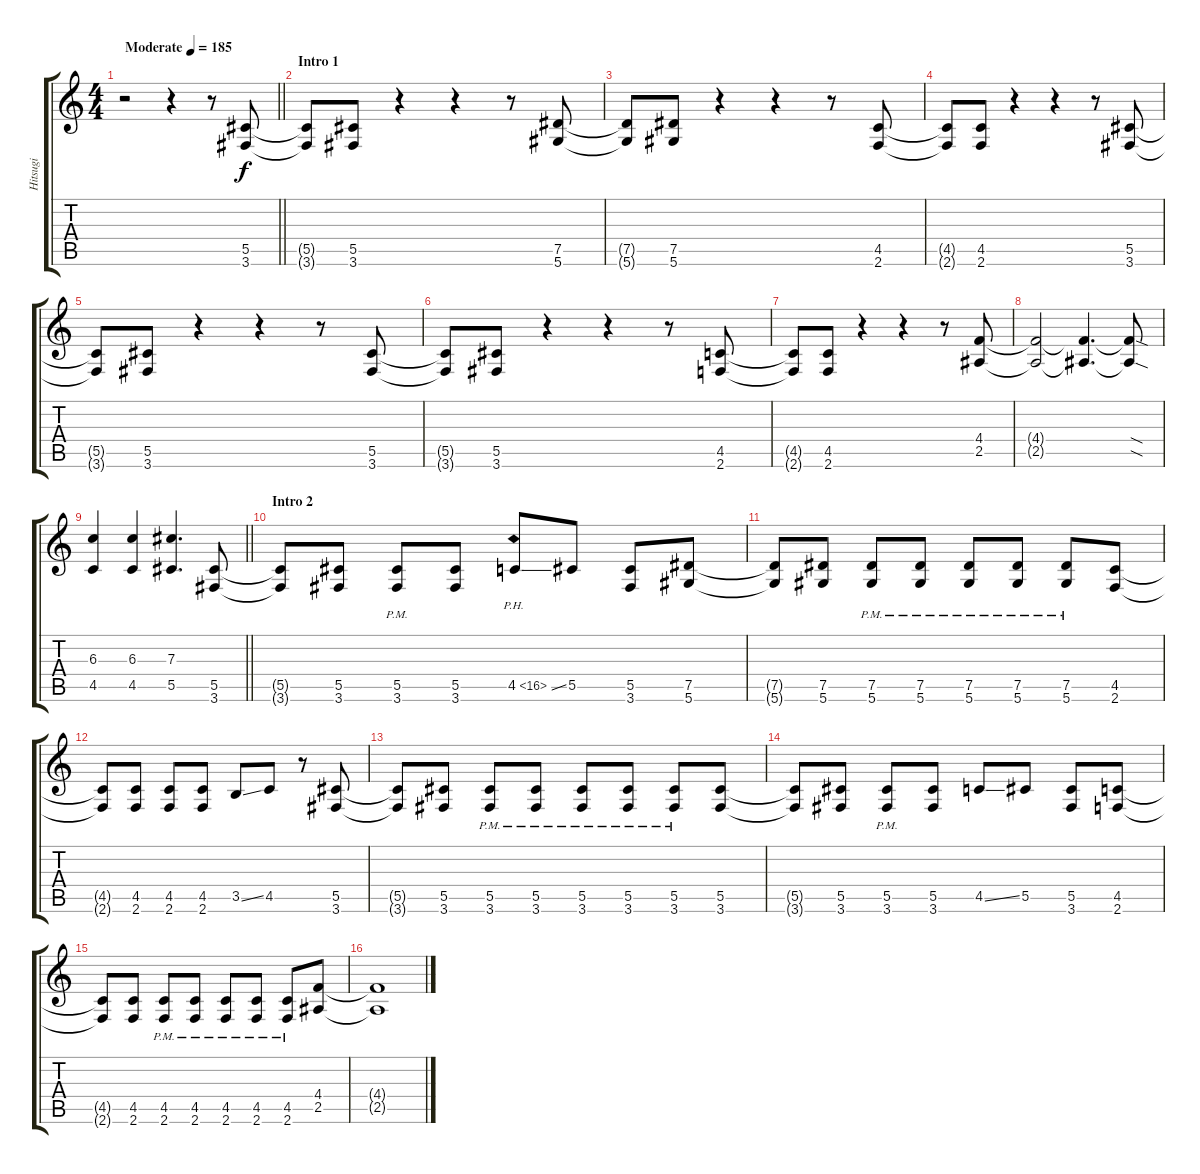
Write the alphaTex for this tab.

\track ("Hitsugi" "Hitsugi") {instrument overdrivenguitar}
\staff {score tabs}
\tuning (Eb4 Bb3 Gb3 Db3 Ab2 Eb2) {hide}
\ts (4 4)
\tempo (185 "Moderate")
\clef g2
\barLineRight lightlight
\ks c
r.2{dy f instrument overdrivenguitar} r.4 r.8 (5.5 3.6).8 |
\section ("" "Intro 1")
(5.5{t} 3.6{t}).8 (5.5 3.6).8 r.4 r.4 r.8 (7.5 5.6).8 |
(7.5{t} 5.6{t}).8 (7.5 5.6).8 r.4 r.4 r.8 (4.5 2.6).8 |
(4.5{t} 2.6{t}).8 (4.5 2.6).8 r.4 r.4 r.8 (5.5 3.6).8 |
(5.5{t} 3.6{t}).8 (5.5 3.6).8 r.4 r.4 r.8 (5.5 3.6).8 |
(5.5{t} 3.6{t}).8 (5.5 3.6).8 r.4 r.4 r.8 (4.5 2.6).8 |
(4.5{t} 2.6{t}).8 (4.5 2.6).8 r.4 r.4 r.8 (4.4 2.5).8 |
(4.4{t} 2.5{t}).2 (4.4{t} 2.5{t}).4{d} (4.4{sod t} 2.5{sod t}).8 |
\barLineRight lightlight
(6.3 4.5).4 (6.3 4.5).4 (7.3 5.5).4{d} (5.5 3.6).8 |
\section ("" "Intro 2")
(5.5{t} 3.6{t}).8 (5.5 3.6).8 (5.5{pm} 3.6{pm}).8 (5.5 3.6).8 4.5{ph 12 ss}.8 5.5.8 (5.5 3.6).8 (7.5 5.6).8 |
(7.5{t} 5.6{t}).8 (7.5 5.6).8 (7.5{pm} 5.6{pm}).8 (7.5{pm} 5.6{pm}).8 (7.5{pm} 5.6{pm}).8 (7.5{pm} 5.6{pm}).8 (7.5{pm} 5.6{pm}).8 (4.5 2.6).8 |
(4.5{t} 2.6{t}).8 (4.5 2.6).8 (4.5 2.6).8 (4.5 2.6).8 3.5{ss}.8 4.5.8 r.8 (5.5 3.6).8 |
(5.5{t} 3.6{t}).8 (5.5 3.6).8 (5.5{pm} 3.6{pm}).8 (5.5{pm} 3.6{pm}).8 (5.5{pm} 3.6{pm}).8 (5.5{pm} 3.6{pm}).8 (5.5{pm} 3.6{pm}).8 (5.5 3.6).8 |
(5.5{t} 3.6{t}).8 (5.5 3.6).8 (5.5{pm} 3.6{pm}).8 (5.5 3.6).8 4.5{ss}.8 5.5.8 (5.5 3.6).8 (4.5 2.6).8 |
(4.5{t} 2.6{t}).8 (4.5 2.6).8 (4.5{pm} 2.6{pm}).8 (4.5{pm} 2.6{pm}).8 (4.5{pm} 2.6{pm}).8 (4.5{pm} 2.6{pm}).8 (4.5{pm} 2.6{pm}).8 (4.4 2.5).8 |
(4.4{t} 2.5{t}).1
